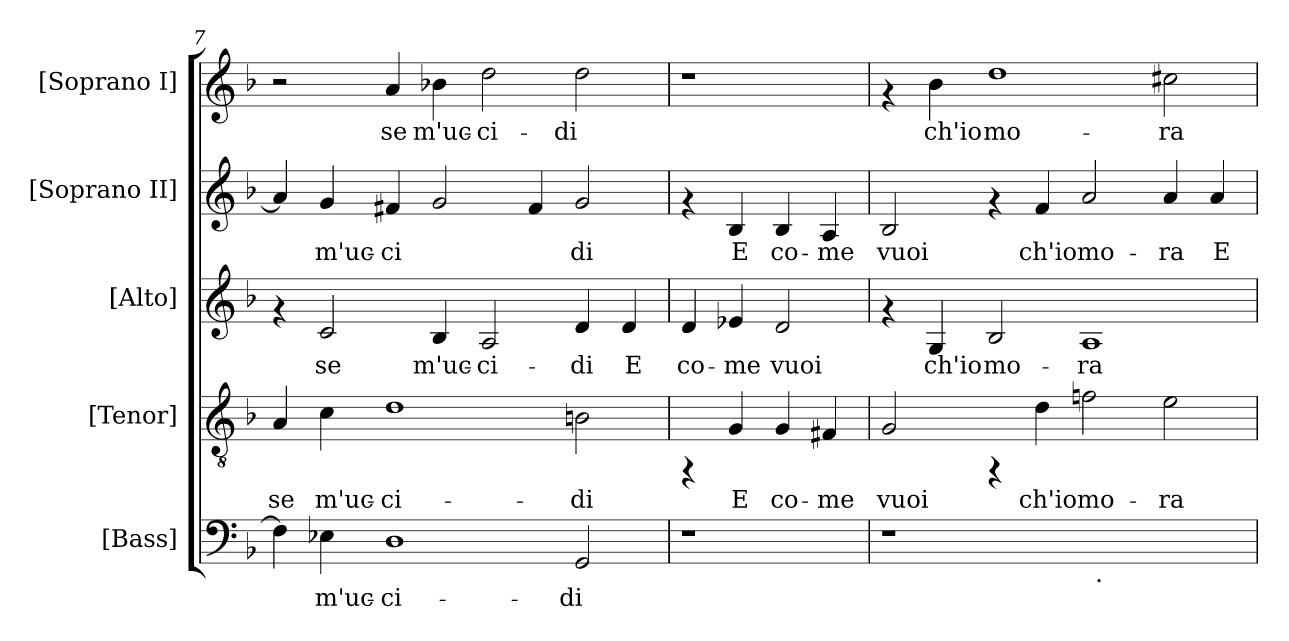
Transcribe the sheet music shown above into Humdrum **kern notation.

**kern	**text	**kern	**text	**kern	**text	**kern	**text	**kern	**text
*part5	*part5	*part4	*part4	*part3	*part3	*part2	*part2	*part1	*part1
*staff5	*staff5	*staff4	*staff4	*staff3	*staff3	*staff2	*staff2	*staff1	*staff1
*I"[Bass]	*	*I"[Tenor]	*	*I"[Alto]	*	*I"[Soprano II]	*	*I"[Soprano I]	*
*clefF4	*	*clefGv2	*	*clefG2	*	*clefG2	*	*clefG2	*
*k[b-]	*	*k[b-]	*	*k[b-]	*	*k[b-]	*	*k[b-]	*
*F:	*	*F:	*	*F:	*	*F:	*	*F:	*
=7	=7	=7	=7	=7	=7	=7	=7	=7	=7
!	!LO:LY:b:cj	!	!LO:LY:b:cj	!	!	!	!LO:LY:b:cj	!	!
4F\]	.	4A/	se	4rf	.	4a/]	.	2r	.
!	!LO:LY:b:cj	!	!LO:LY:b:cj	!	!LO:LY:b:cj	!	!LO:LY:b:cj	!	!
4E-X\	m'uc-	4c\	m'uc-	2c/	se	4g/	m'uc-	.	.
!	!LO:LY:b:cj	!	!LO:LY:b:cj	!	!	!	!LO:LY:b:cj	!	!LO:LY:b:cj
1D	-ci-	1d	-ci-	.	.	4f#X/	-ci-	4a/	se
!	!	!	!	!	!LO:LY:b:cj	!	!LO:LY:b:cj	!	!LO:LY:b:cj
.	.	.	.	4B-/	m'uc-	2g/	--	4b-X\	m'uc-
!	!	!	!	!	!LO:LY:b:cj	!	!	!	!LO:LY:b:cj
.	.	.	.	2A/	-ci-	.	.	2dd\	-ci-
!	!	!	!	!	!	!	!LO:LY:b:cj	!	!
.	.	.	.	.	.	4f#/	--	.	.
!	!LO:LY:b:cj	!	!LO:LY:b:cj	!	!LO:LY:b:cj	!	!LO:LY:b:cj	!	!LO:LY:b:cj
2GG/	-di	2Bn\	-di	4d/	-di	2g/	-di	2dd\	-di
!	!	!	!	!	!LO:LY:b:cj	!	!	!	!
.	.	.	.	4d/	E	.	.	.	.
=8	=8	=8	=8	=8	=8	=8	=8	=8	=8
!	!	!	!	!	!LO:LY:b:cj	!	!	!	!
1r	.	4rFF	.	4d/	co-	4rf	.	1r	.
!	!	!	!LO:LY:b:cj	!	!LO:LY:b:cj	!	!LO:LY:b:cj	!	!
.	.	4G/	E	4e-X/	-me	4B-/	E	.	.
!	!	!	!LO:LY:b:cj	!	!LO:LY:b:cj	!	!LO:LY:b:cj	!	!
.	.	4G/	co-	2d/	vuoi	4B-/	co-	.	.
!	!	!	!LO:LY:b:cj	!	!	!	!LO:LY:b:cj	!	!
.	.	4F#X/	-me	.	.	4A/	-me	.	.
!!LO:PB:g=z
=9	=9	=9	=9	=9	=9	=9	=9	=9	=9
!	!	!	!LO:LY:b:cj	!	!	!	!LO:LY:b:cj	!	!
1r	.	2G/	vuoi	4rf	.	2B-/	vuoi	4rf	.
!	!	!	!	!	!LO:LY:b:cj	!	!	!	!LO:LY:b:cj
.	.	.	.	4G/	ch'io	.	.	4b-\	ch'io
!	!	!	!	!	!LO:LY:b:cj	!	!	!	!LO:LY:b:cj
.	.	4rFF	.	2B-/	mo-	4rf	.	1dd	mo-
!	!	!	!LO:LY:b:cj	!	!	!	!LO:LY:b:cj	!	!
.	.	4d\	ch'io	.	.	4f/	ch'io	.	.
!	!	!	!LO:LY:b:cj	!	!LO:LY:b:cj	!	!LO:LY:b:cj	!	!
32ryy	.	2fn\	mo-	1A	-ra	2a/	mo-	.	.
!LO:TX:b:t=.	!	!	!	!	!	!	!	!	!
32%31ryy	.	.	.	.	.	.	.	.	.
!	!	!	!LO:LY:b:cj	!	!	!	!LO:LY:b:cj	!	!LO:LY:b:cj
.	.	2e\	-ra	.	.	4a/	-ra	2cc#X\	-ra
!	!	!	!	!	!	!	!LO:LY:b:cj	!	!
.	.	.	.	.	.	4a/	E	.	.
=	=	=	=	=	=	=	=	=	=
*-	*-	*-	*-	*-	*-	*-	*-	*-	*-
